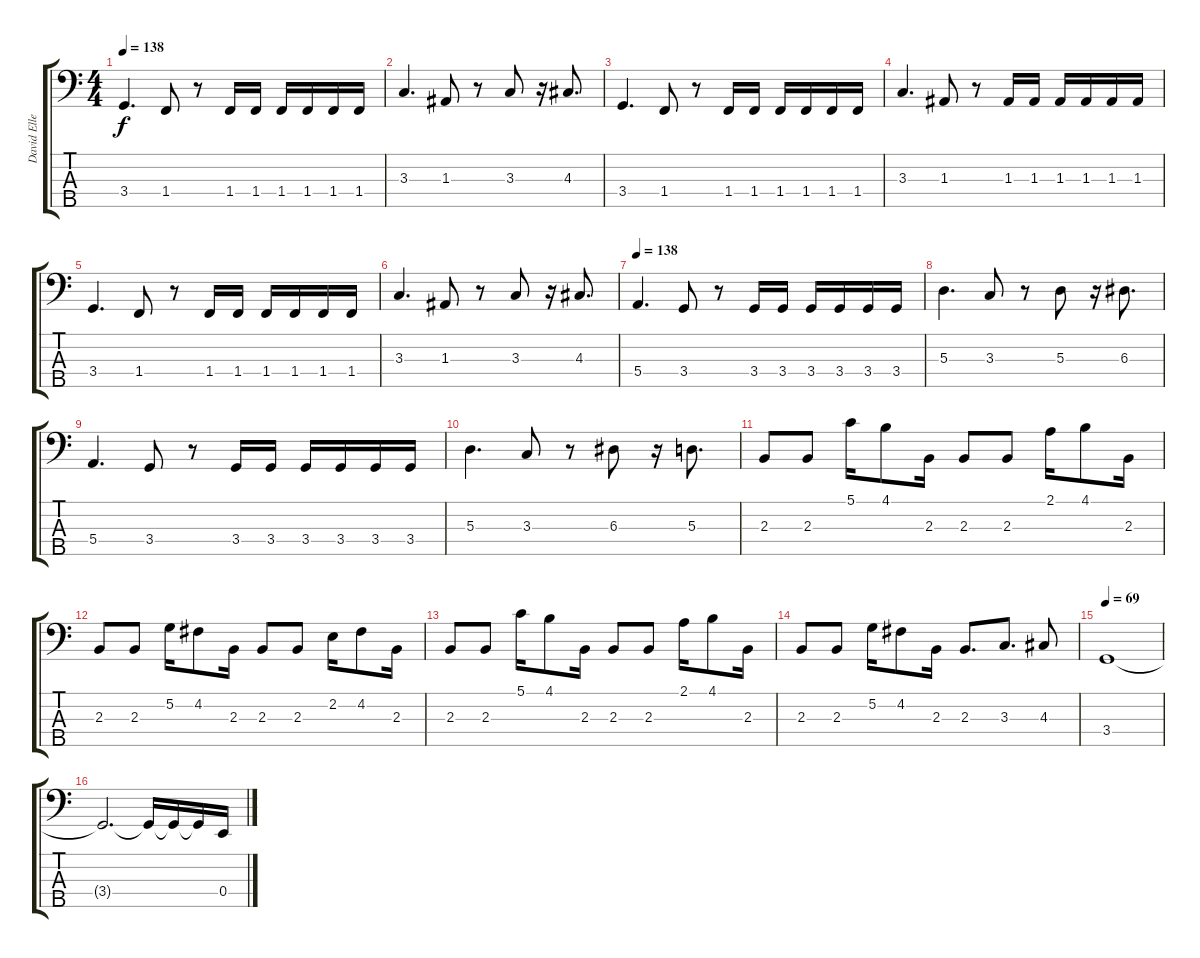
\track ("David Ellefson" "David Elle") {instrument acousticguitarnylon}
\staff {score tabs}
\tuning (G2 D2 A1 E1 B0) {hide}
\ts (4 4)
\tempo 138
\clef f4
\ks c
3.4.4{d dy f} 1.4.8 r.8 1.4.16 1.4.16 1.4.16 1.4.16 1.4.16 1.4.16 |
3.3.4{d} 1.3.8 r.8 3.3.8 r.16 4.3.8{d} |
3.4.4{d} 1.4.8 r.8 1.4.16 1.4.16 1.4.16 1.4.16 1.4.16 1.4.16 |
3.3.4{d} 1.3.8 r.8 1.3.16 1.3.16 1.3.16 1.3.16 1.3.16 1.3.16 |
3.4.4{d} 1.4.8 r.8 1.4.16 1.4.16 1.4.16 1.4.16 1.4.16 1.4.16 |
3.3.4{d} 1.3.8 r.8 3.3.8 r.16 4.3.8{d} |
\tempo 138
5.4.4{d} 3.4.8 r.8 3.4.16 3.4.16 3.4.16 3.4.16 3.4.16 3.4.16 |
5.3.4{d} 3.3.8 r.8 5.3.8 r.16 6.3.8{d} |
5.4.4{d} 3.4.8 r.8 3.4.16 3.4.16 3.4.16 3.4.16 3.4.16 3.4.16 |
5.3.4{d} 3.3.8 r.8 6.3.8 r.16 5.3.8{d} |
2.3.8 2.3.8 5.1.16 4.1.8 2.3.16 2.3.8 2.3.8 2.1.16 4.1.8 2.3.16 |
2.3.8 2.3.8 5.2.16 4.2.8 2.3.16 2.3.8 2.3.8 2.2.16 4.2.8 2.3.16 |
2.3.8 2.3.8 5.1.16 4.1.8 2.3.16 2.3.8 2.3.8 2.1.16 4.1.8 2.3.16 |
2.3.8 2.3.8 5.2.16 4.2.8 2.3.16 2.3.8{d} 3.3.8{d} 4.3.8 |
\tempo 69
3.4.1 |
3.4{t}.2{d} 3.4{t}.16 3.4{t}.16 3.4{t}.16 0.4.16
